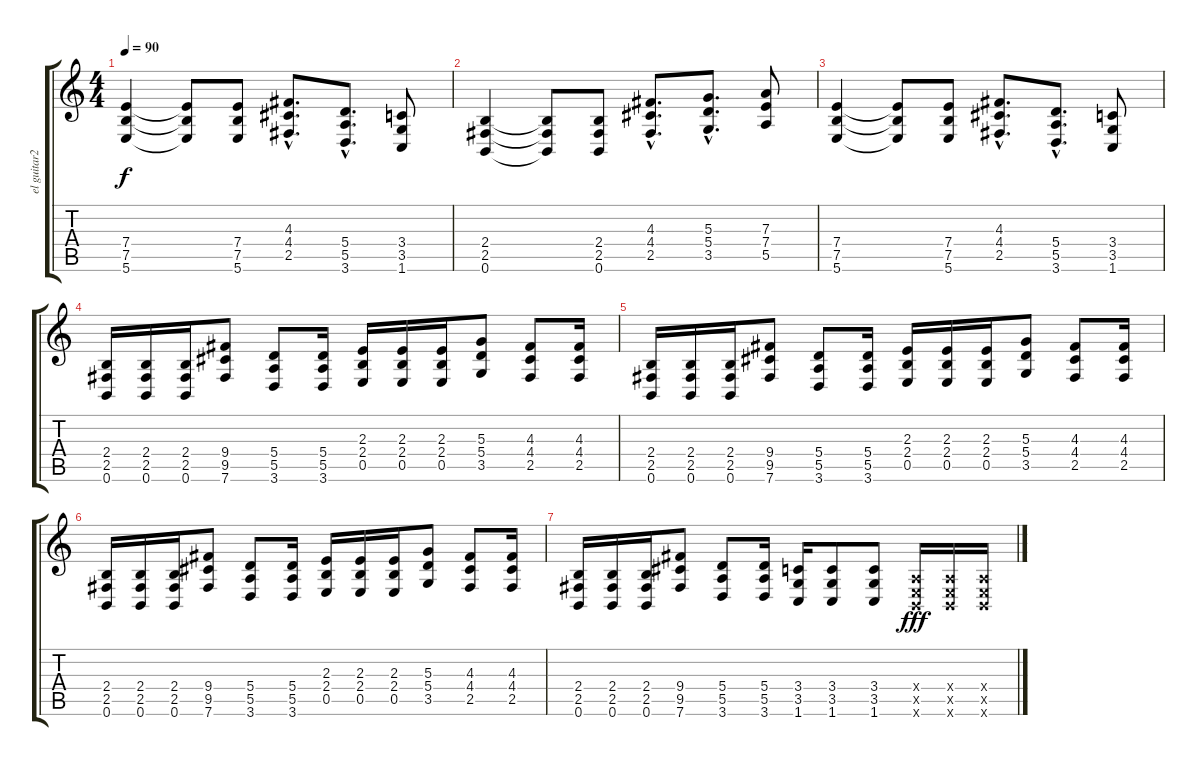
\track ("el guitar2" "el guitar2") {instrument distortionguitar}
\staff {score tabs}
\tuning (B3 Gb3 D3 A2 E2 B1) {hide}
\ts (4 4)
\tempo 90
\clef g2
\ks c
(7.4 7.5 5.6).4{dy f} (7.4{t} 7.5{t} 5.6{t}).8 (7.4 7.5 5.6).8 (4.3{hac} 4.4{hac} 2.5{hac}).8{d} (5.4{hac} 5.5{hac} 3.6{hac}).8{d} (3.4 3.5 1.6).8 |
(2.4 2.5 0.6).4 (2.4{t} 2.5{t} 0.6{t}).8 (2.4 2.5 0.6).8 (4.3{hac} 4.4{hac} 2.5{hac}).8{d} (5.3{hac} 5.4{hac} 3.5{hac}).8{d} (7.3 7.4 5.5).8 |
(7.4 7.5 5.6).4 (7.4{t} 7.5{t} 5.6{t}).8 (7.4 7.5 5.6).8 (4.3{hac} 4.4{hac} 2.5{hac}).8{d} (5.4{hac} 5.5{hac} 3.6{hac}).8{d} (3.4 3.5 1.6).8 |
(2.4 2.5 0.6).16 (2.4 2.5 0.6).16 (2.4 2.5 0.6).16 (9.4 9.5 7.6).8 (5.4 5.5 3.6).8 (5.4 5.5 3.6).16 (2.3 2.4 0.5).16 (2.3 2.4 0.5).16 (2.3 2.4 0.5).16 (5.3 5.4 3.5).8 (4.3 4.4 2.5).8 (4.3 4.4 2.5).16 |
(2.4 2.5 0.6).16 (2.4 2.5 0.6).16 (2.4 2.5 0.6).16 (9.4 9.5 7.6).8 (5.4 5.5 3.6).8 (5.4 5.5 3.6).16 (2.3 2.4 0.5).16 (2.3 2.4 0.5).16 (2.3 2.4 0.5).16 (5.3 5.4 3.5).8 (4.3 4.4 2.5).8 (4.3 4.4 2.5).16 |
(2.4 2.5 0.6).16 (2.4 2.5 0.6).16 (2.4 2.5 0.6).16 (9.4 9.5 7.6).8 (5.4 5.5 3.6).8 (5.4 5.5 3.6).16 (2.3 2.4 0.5).16 (2.3 2.4 0.5).16 (2.3 2.4 0.5).16 (5.3 5.4 3.5).8 (4.3 4.4 2.5).8 (4.3 4.4 2.5).16 |
(2.4 2.5 0.6).16 (2.4 2.5 0.6).16 (2.4 2.5 0.6).16 (9.4 9.5 7.6).8 (5.4 5.5 3.6).8 (5.4 5.5 3.6).16 (3.4 3.5 1.6).16 (3.4 3.5 1.6).8 (3.4 3.5 1.6).8 (0.4{x} 0.5{x} 0.6{x}).16{dy fff} (0.4{x} 0.5{x} 0.6{x}).16 (0.4{x} 0.5{x} 0.6{x}).16
